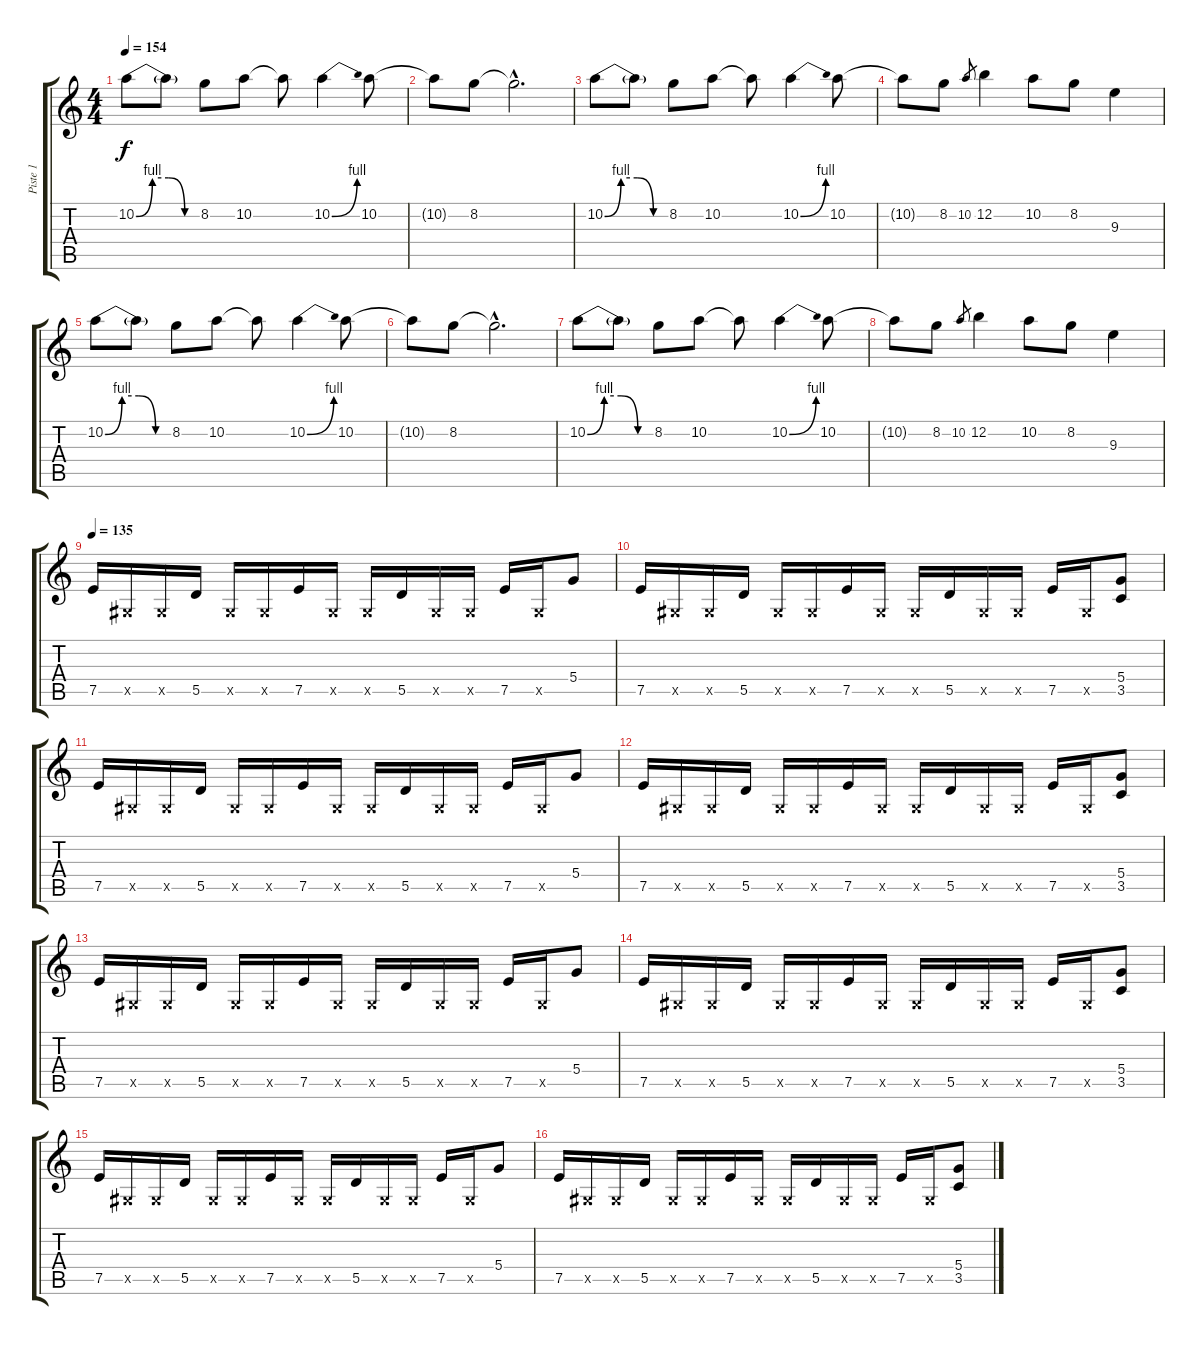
\track ("Piste 1" "Piste 1") {instrument distortionguitar}
\staff {score tabs}
\tuning (E4 B3 G3 D3 A2 E2) {hide}
\ts (4 4)
\tempo 154
\clef g2
\ks c
10.2{be (custom 0 0 15 4 30 4 45 0 60 0)}.8{dy f} 10.2{t}.8 8.2.8 10.2.8 10.2{t}.8 10.2{be (bend 0 0 60 4)}.4 10.2.8 |
10.2{t}.8 8.2.8 8.2{hac t}.2{d} |
10.2{be (custom 0 0 15 4 30 4 45 0 60 0)}.8 10.2{t}.8 8.2.8 10.2.8 10.2{t}.8 10.2{be (bend 0 0 60 4)}.4 10.2.8 |
10.2{t}.8 8.2.8 10.2.8{gr} 12.2.4 10.2.8 8.2.8 9.3.4 |
10.2{be (custom 0 0 15 4 30 4 45 0 60 0)}.8 10.2{t}.8 8.2.8 10.2.8 10.2{t}.8 10.2{be (bend 0 0 60 4)}.4 10.2.8 |
10.2{t}.8 8.2.8 8.2{hac t}.2{d} |
10.2{be (custom 0 0 15 4 30 4 45 0 60 0)}.8 10.2{t}.8 8.2.8 10.2.8 10.2{t}.8 10.2{be (bend 0 0 60 4)}.4 10.2.8 |
10.2{t}.8 8.2.8 10.2.8{gr} 12.2.4 10.2.8 8.2.8 9.3.4 |
\tempo 135
7.5.16 -1.5{x}.16 -1.5{x}.16 5.5.16 -1.5{x}.16 -1.5{x}.16 7.5.16 -1.5{x}.16 -1.5{x}.16 5.5.16 -1.5{x}.16 -1.5{x}.16 7.5.16 -1.5{x}.16 5.4.8 |
7.5.16 -1.5{x}.16 -1.5{x}.16 5.5.16 -1.5{x}.16 -1.5{x}.16 7.5.16 -1.5{x}.16 -1.5{x}.16 5.5.16 -1.5{x}.16 -1.5{x}.16 7.5.16 -1.5{x}.16 (5.4 3.5).8 |
7.5.16 -1.5{x}.16 -1.5{x}.16 5.5.16 -1.5{x}.16 -1.5{x}.16 7.5.16 -1.5{x}.16 -1.5{x}.16 5.5.16 -1.5{x}.16 -1.5{x}.16 7.5.16 -1.5{x}.16 5.4.8 |
7.5.16 -1.5{x}.16 -1.5{x}.16 5.5.16 -1.5{x}.16 -1.5{x}.16 7.5.16 -1.5{x}.16 -1.5{x}.16 5.5.16 -1.5{x}.16 -1.5{x}.16 7.5.16 -1.5{x}.16 (5.4 3.5).8 |
7.5.16 -1.5{x}.16 -1.5{x}.16 5.5.16 -1.5{x}.16 -1.5{x}.16 7.5.16 -1.5{x}.16 -1.5{x}.16 5.5.16 -1.5{x}.16 -1.5{x}.16 7.5.16 -1.5{x}.16 5.4.8 |
7.5.16 -1.5{x}.16 -1.5{x}.16 5.5.16 -1.5{x}.16 -1.5{x}.16 7.5.16 -1.5{x}.16 -1.5{x}.16 5.5.16 -1.5{x}.16 -1.5{x}.16 7.5.16 -1.5{x}.16 (5.4 3.5).8 |
7.5.16 -1.5{x}.16 -1.5{x}.16 5.5.16 -1.5{x}.16 -1.5{x}.16 7.5.16 -1.5{x}.16 -1.5{x}.16 5.5.16 -1.5{x}.16 -1.5{x}.16 7.5.16 -1.5{x}.16 5.4.8 |
7.5.16 -1.5{x}.16 -1.5{x}.16 5.5.16 -1.5{x}.16 -1.5{x}.16 7.5.16 -1.5{x}.16 -1.5{x}.16 5.5.16 -1.5{x}.16 -1.5{x}.16 7.5.16 -1.5{x}.16 (5.4 3.5).8
